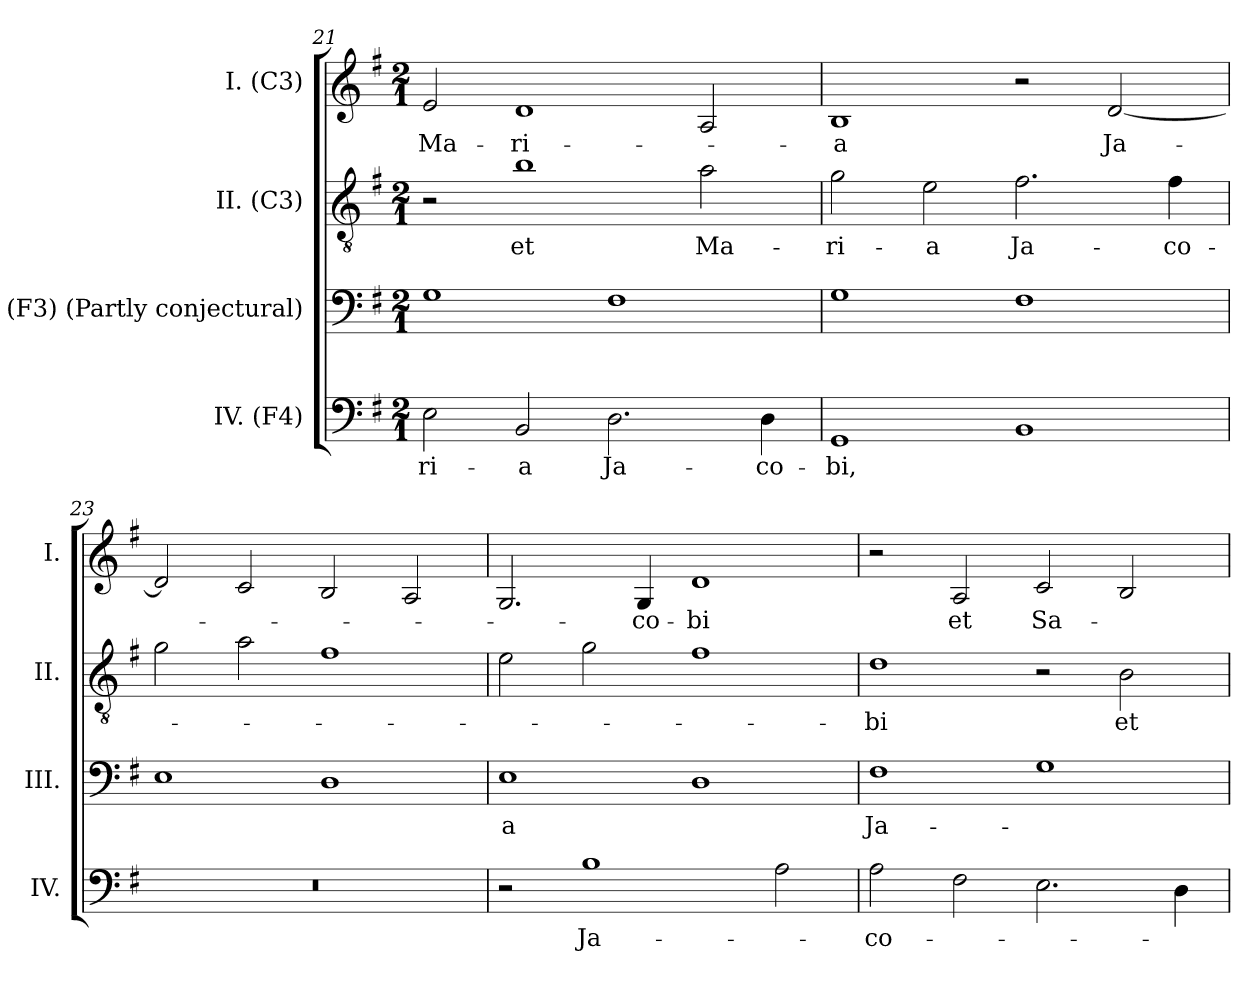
**kern	**text	**kern	**text	**kern	**text	**kern	**text
*part4	*part4	*part3	*part3	*part2	*part2	*part1	*part1
*staff4	*staff4	*staff3	*staff3	*staff2	*staff2	*staff1	*staff1
*I"IV. (F4)	*	*I"III. (F3) (Partly conjectural)	*	*I"II. (C3)	*	*I"I. (C3)	*
*I'IV.	*	*I'III.	*	*I'II.	*	*I'I.	*
*clefF4	*	*clefF4	*	*clefGv2	*	*clefG2	*
*	*	*ITrd7c12	*	*ITrd7c12	*	*	*
*k[f#]	*	*k[f#]	*	*k[f#]	*	*k[f#]	*
*G:	*	*G:	*	*G:	*	*G:	*
*M2/1	*	*M2/1	*	*M2/1	*	*M2/1	*
=21	=21	=21	=21	=21	=21	=21	=21
!	!LO:LY:b:color=#000000	!	!	!	!	!	!
!	!	!	!	!	!	!	!LO:LY:b:color=#000000
2Ei\	-ri-	1GGi	.	2r	.	2ei/	Ma-
!	!LO:LY:b:color=#000000	!	!	!	!	!	!
!	!	!	!	!	!LO:LY:b:color=#000000	!	!
!	!	!	!	!	!	!	!LO:LY:b:color=#000000
2BBi/	-a	.	.	1Bi	et	1di	-ri-
!	!LO:LY:b:color=#000000	!	!	!	!	!	!
2.Di\	Ja-	1FF#i	.	.	.	.	.
!	!	!	!	!	!LO:LY:b:color=#000000	!	!
.	.	.	.	2Ai\	Ma-	2Ai/	.
!	!LO:LY:b:color=#000000	!	!	!	!	!	!
4Di\	-co-	.	.	.	.	.	.
=22	=22	=22	=22	=22	=22	=22	=22
!	!LO:LY:b:color=#000000	!	!	!	!	!	!
!	!	!	!	!	!LO:LY:b:color=#000000	!	!
!	!	!	!	!	!	!	!LO:LY:b:color=#000000
1GGi	-bi,	1GGi	.	2Gi\	-ri-	1Bi	-a
!	!	!	!	!	!LO:LY:b:color=#000000	!	!
.	.	.	.	2Ei\	-a	.	.
!	!	!	!	!	!LO:LY:b:color=#000000	!	!
1BBi	.	1FF#i	.	2.F#i\	Ja-	2r	.
!	!	!	!	!	!	!	!LO:LY:b:color=#000000
.	.	.	.	.	.	[2di/	Ja-
!	!	!	!	!	!LO:LY:b:color=#000000	!	!
.	.	.	.	4F#i\	-co-	.	.
=23	=23	=23	=23	=23	=23	=23	=23
!LO:N:vis=1	!	!	!	!	!	!	!
0r	.	1EEi	.	2Gi\	.	2di/]	.
.	.	.	.	2Ai\	.	2ci/	.
.	.	1DDi	.	1F#i	.	2Bi/	.
.	.	.	.	.	.	2Ai/	.
=24	=24	=24	=24	=24	=24	=24	=24
!	!	!	!LO:LY:b:color=#000000	!	!	!	!
2r	.	1EEi	-a	2Ei\	.	2.Gi/	.
!	!LO:LY:b:color=#000000	!	!	!	!	!	!
1Bi	Ja-	.	.	2Gi\	.	.	.
!	!	!	!	!	!	!	!LO:LY:b:color=#000000
.	.	.	.	.	.	4Gi/	-co-
!	!	!	!	!	!	!	!LO:LY:b:color=#000000
.	.	1DDi	.	1F#i	.	1di	-bi
2Ai\	.	.	.	.	.	.	.
!!LO:LB:g=z
=25	=25	=25	=25	=25	=25	=25	=25
!	!LO:LY:b:color=#000000	!	!	!	!	!	!
!	!	!	!LO:LY:b:color=#000000	!	!	!	!
!	!	!	!	!	!LO:LY:b:color=#000000	!	!
2Ai\	-co-	1FF#i	Ja-	1Di	-bi	2r	.
!	!	!	!	!	!	!	!LO:LY:b:color=#000000
2F#i\	.	.	.	.	.	2Ai/	et
!	!	!	!	!	!	!	!LO:LY:b:color=#000000
2.Ei\	.	1GGi	.	2r	.	2ci/	Sa-
!	!	!	!	!	!LO:LY:b:color=#000000	!	!
.	.	.	.	2BBi\	et	2Bi/	.
4Di\	.	.	.	.	.	.	.
=	=	=	=	=	=	=	=
*-	*-	*-	*-	*-	*-	*-	*-
